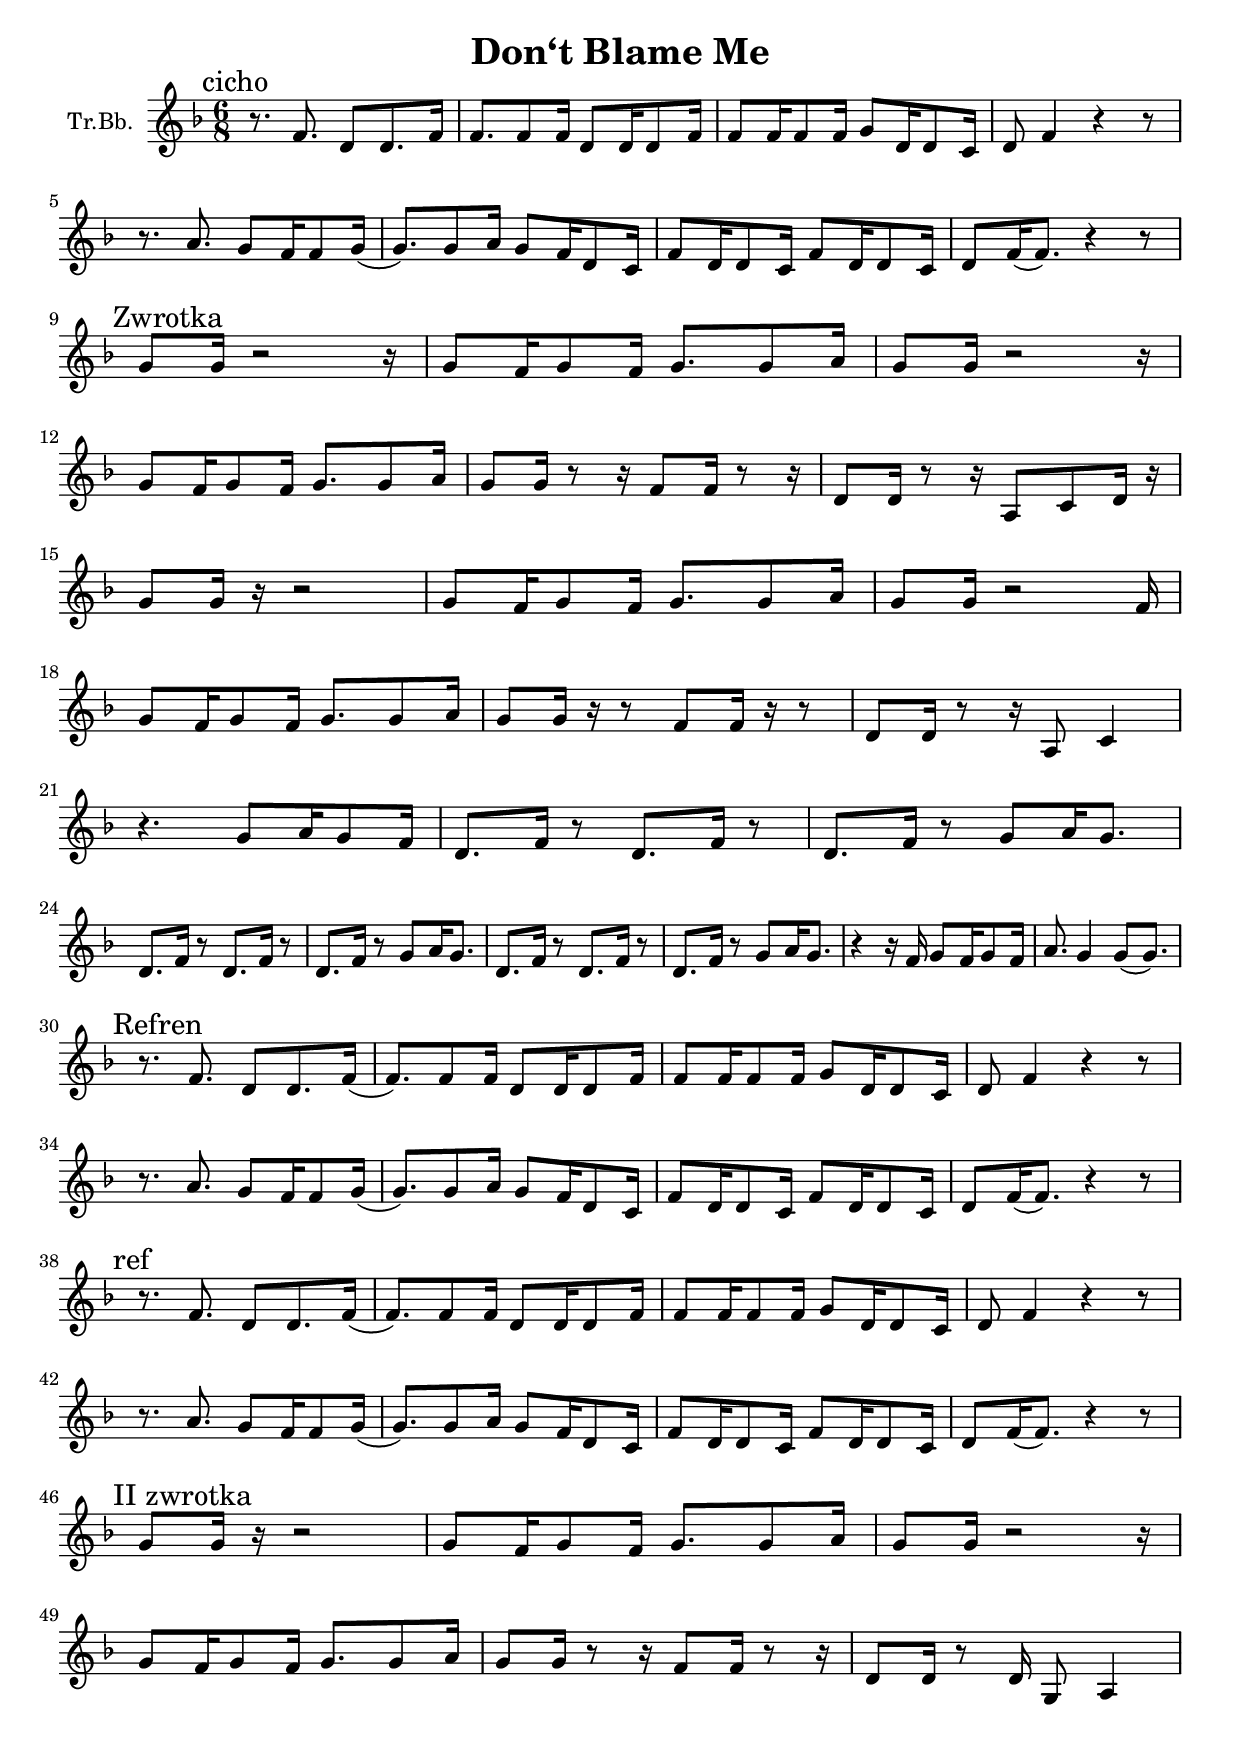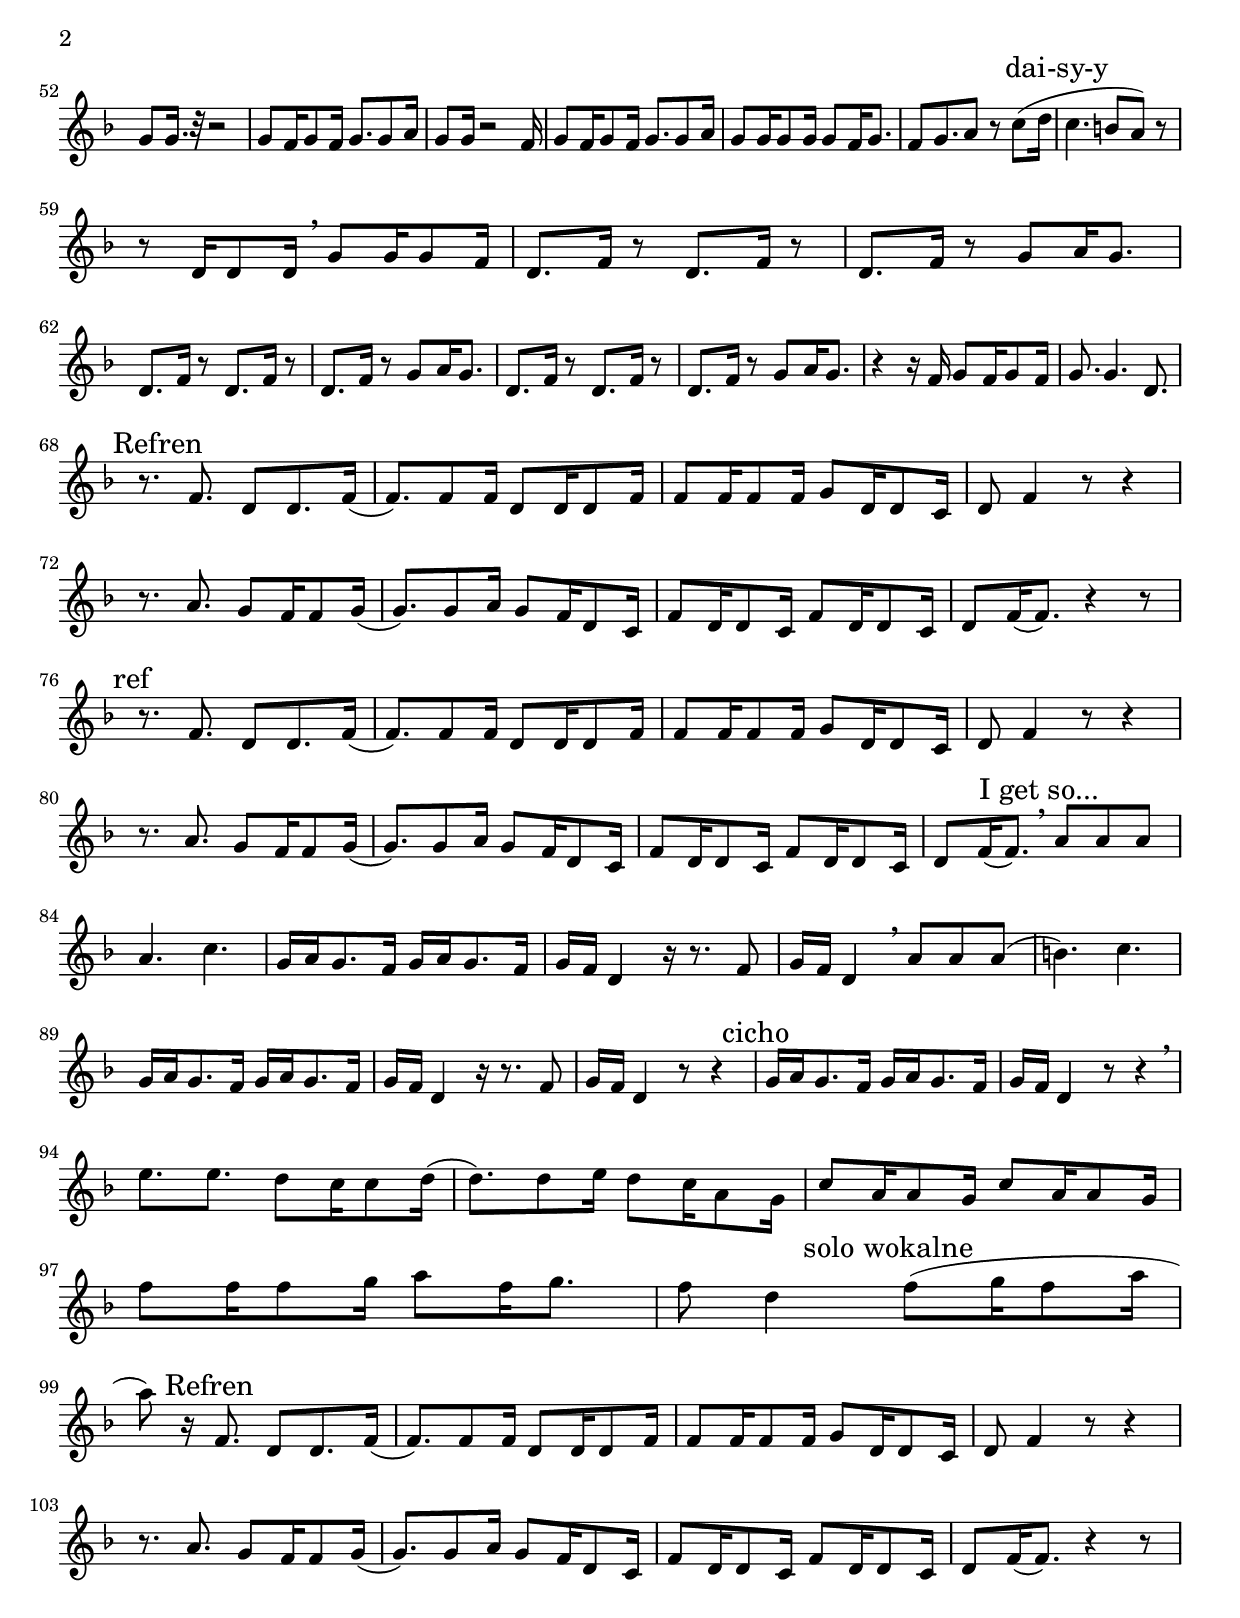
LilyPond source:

\version "2.18.2"

\header {
  title = "Don‘t Blame Me"
}

\paper {
  #(set-paper-size "a4")
}

global = {
  \key f \major
  \numericTimeSignature
  \time 6/8
}

trumpetBb = \relative c'' {
  \global
  \transposition es
  \mark "cicho"
  r8. f,8. d8 d8. f16 | f8. f8 f16 d8 d16 d8 f16 |
  f8 f16 f8 f16 g8 d16 d8 c16 | d8 f4 r4 r8 |
  \break
  r8. a8. g8 f16 f8 g16( |g8.) g8 a16 g8 f16 d8 c16 |
  f8 d16 d8 c16 f8 d16 d8 c16 | d8 f16 (f8.)  r4 r8|
  \break % a4
  \mark "Zwrotka"
  g8 g16 r2 r16 | g8 f16 g8 f16 g8. g8 a16 |
  g8 g16 r2 r16 | 
  \break
  g8 f16 g8 f16 g8. g8 a16 |
  g8 g16 r8 r16 f8 f16 r8 r16 | d8 d16 r8 r16 a8 c8 d16 r16 |
  \break
  g8 g16 r16 r2 | g8 f16 g8 f16 g8.g8 a16 |
  g8 g16 r2 f16 | 
  \break
  g8 f16 g8 f16 g8. g8 a16 |
  g8 g16 r16 r8 f8 f16 r16 r8 | d8 d16 r8 r16 a8 c4 |
  \break
  r4. g'8 a16 g8 f16 | d8. f16 r8 d8. f16 r8 |
  d8. f16 r8 g8 a16 g8. | 
  \break
  d8. f16 r8 d8. f16 r8 | d8. f16 r8 g8 a16 g8. |
  d8. f16 r8 d8. f16 r8 | d8. f16 r8 g8 a16 g8. |
  r4 r16 f16 g8 f16 g8 f16 | a8. g4 g8( g8.)|
  \break
  \mark "Refren"
  r8. f8. d8 d8. f16 (|f8.) f8 f16 d8 d16 d8 f16 |
  f8 f16 f8 f16 g8 d16 d8 c16 | d8 f4 r4 r8 |
  \break
  r8. a8. g8 f16 f8 g16( |g8.) g8 a16 g8 f16 d8 c16 |
  f8 d16 d8 c16 f8 d16 d8 c16 | d8 f16 (f8.)  r4 r8|
  \break
  \mark "ref"
  r8. f8. d8 d8. f16 (|f8.) f8 f16 d8 d16 d8 f16 |
  f8 f16 f8 f16 g8 d16 d8 c16 | d8 f4 r4 r8 |
  \break
  r8. a8. g8 f16 f8 g16( |g8.) g8 a16 g8 f16 d8 c16 |
  f8 d16 d8 c16 f8 d16 d8 c16 | d8 f16 (f8.)  r4 r8|
  
  \break
  \mark "II zwrotka"
  % a17
  g8 g16 r16 r2 | g8 f16 g8 f16 g8. g8 a16 |
  g8 g16 r2 r16 | 
  % a18
  \break
  g8 f16 g8 f16 g8. g8 a16 |
  g8 g16 r8 r16 f8 f16 r8 r16 | d8 d16 r8 d16 g,8 a4 |
  % a19
  \break
  g'8 g16. r32 r2 | g8 f16 g8 f16 g8.g8 a16 | 
  g8 g16 r2 f16 | g8 f16 g8 f16 g8. g8 a16 |
  g8 g16 g8 g16 g8 f16 g8. | f8 g8. a8 r8 c8( d16 |
  \mark "dai-sy-y" c4. b8 a8) r8 |
  \break % a22
  r8 d,16 d8 d16 \breathe g8 g16 g8 f16 | 
  d8. f16 r8 d8. f16 r8 | d8. f16 r8 g8 a16 g8. |
  \break % a23 
  d8. f16 r8 d8. f16 r8 | d8. f16 r8 g8 a16 g8. |
  d8. f16 r8 d8. f16 r8 | d8. f16 r8 g8 a16 g8. |
  % a24
  r4 r16 f16 g8 f16 g8 f16 | g8. g4. d8. |
  \break
  \mark "Refren"
  r8. f8. d8 d8. f16 (| f8.) f8 f16 d8 d16 d8 f16 |
  f8 f16 f8 f16 g8 d16 d8 c16 | d8 f4 r8 r4 |
  \break
  r8. a8. g8 f16 f8 g16( |g8.) g8 a16 g8 f16 d8 c16 |
  f8 d16 d8 c16 f8 d16 d8 c16 | d8 f16 (f8.)  r4 r8|
  \break
  \mark "ref"
  r8. f8. d8 d8. f16 (| f8.) f8 f16 d8 d16 d8 f16 |
  f8 f16 f8 f16 g8 d16 d8 c16 | d8 f4 r8 r4 |
  \break
  r8. a8. g8 f16 f8 g16( |g8.) g8 a16 g8 f16 d8 c16 |
  f8 d16 d8 c16 f8 d16 d8 c16 | d8 f16 (f8.)
  \breathe \mark "I get so..."
  a8 a8 a8 | %{ a30 %} a4. c4. |
  g16 a16 g8. f16 g16 a16 g8. f16 | g16 f16 d4 r16 r8.
  f8 | %{ a31 %} g16 f16 d4 \breathe a'8 a8 a8( | b4.) c4. |
  \break
  g16 a16 g8. f16 g16 a16 g8. f16 |
  % a32
  g16 f16 d4 r16 r8. f8 | %{ a31 %} g16 f16 d4 r8 r4 |
  \mark "cicho" g16 a16 g8. f16 g16 a16 g8. f16 |
  %{ a33 %} g16 f16 d4 r8 r4 \breathe |
  \break
  %{ przejście na sop %}
  e'8. e8. d8 c16 c8 d16 ( | d8.) d8 e16 d8 c16 a8 g16 |
  c8 a16 a8 g16 c8 a16 a8 g16 | %{ e8 g16 (g8.) r4. }%
  %{ powrót do T %}
  \break
  f'8 f16 f8 g16 a8 f16 g8. | f8 d4
  \mark "solo wokalne" f8( g16 f8 a16 |
  \break % a35
  a8) r16 \mark "Refren"
  f,8. d8 d8. f16 (| f8.) f8 f16 d8 d16 d8 f16 |
  f8 f16 f8 f16 g8 d16 d8 c16 | d8 f4 r8 r4 |
  \break
  r8. a8. g8 f16 f8 g16( |g8.) g8 a16 g8 f16 d8 c16 |
  f8 d16 d8 c16 f8 d16 d8 c16 | d8 f16 (f8.)  r4 r8|
}

\score {
  \new Staff \with {
    instrumentName = "Tr.Bb."
    midiInstrument = "trumpet"
  } \trumpetBb
  \layout { }
  \midi {
    \tempo 4=60
  }
}
